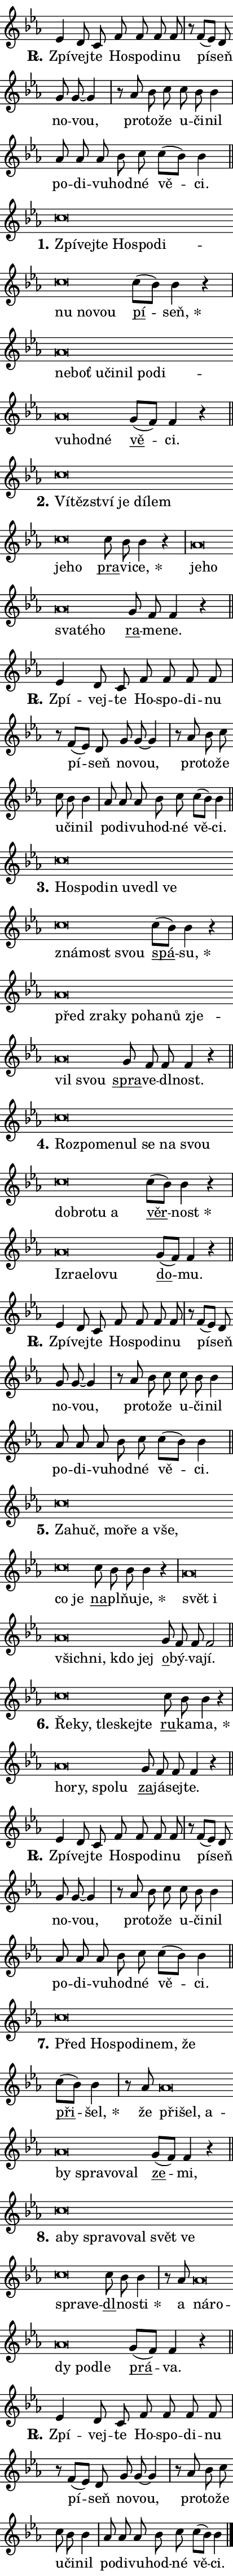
\version "2.22.1"
\header { tagline = "" }
\paper {
  indent = 0\cm
  top-margin = 0\cm
  right-margin = 0\cm
  bottom-margin = 0\cm
  left-margin = 0\cm
  paper-width = 7\cm
  page-breaking = #ly:one-page-breaking
  system-system-spacing.basic-distance = #11
  score-system-spacing.basic-distance = #11
  ragged-last = ##f
}


%% Author: Thomas Morley
%% https://lists.gnu.org/archive/html/lilypond-user/2020-05/msg00002.html
#(define (line-position grob)
"Returns position of @var[grob} in current system:
   @code{'start}, if at first time-step
   @code{'end}, if at last time-step
   @code{'middle} otherwise
"
  (let* ((col (ly:item-get-column grob))
         (ln (ly:grob-object col 'left-neighbor))
         (rn (ly:grob-object col 'right-neighbor))
         (col-to-check-left (if (ly:grob? ln) ln col))
         (col-to-check-right (if (ly:grob? rn) rn col))
         (break-dir-left
           (and
             (ly:grob-property col-to-check-left 'non-musical #f)
             (ly:item-break-dir col-to-check-left)))
         (break-dir-right
           (and
             (ly:grob-property col-to-check-right 'non-musical #f)
             (ly:item-break-dir col-to-check-right))))
        (cond ((eqv? 1 break-dir-left) 'start)
              ((eqv? -1 break-dir-right) 'end)
              (else 'middle))))

#(define (tranparent-at-line-position vctor)
  (lambda (grob)
  "Relying on @code{line-position} select the relevant enry from @var{vctor}.
Used to determine transparency,"
    (case (line-position grob)
      ((end) (not (vector-ref vctor 0)))
      ((middle) (not (vector-ref vctor 1)))
      ((start) (not (vector-ref vctor 2))))))

noteHeadBreakVisibility =
#(define-music-function (break-visibility)(vector?)
"Makes @code{NoteHead}s transparent relying on @var{break-visibility}"
#{
  \override NoteHead.transparent =
    #(tranparent-at-line-position break-visibility)
#})

#(define delete-ledgers-for-transparent-note-heads
  (lambda (grob)
    "Reads whether a @code{NoteHead} is transparent.
If so this @code{NoteHead} is removed from @code{'note-heads} from
@var{grob}, which is supposed to be @code{LedgerLineSpanner}.
As a result ledgers are not printed for this @code{NoteHead}"
    (let* ((nhds-array (ly:grob-object grob 'note-heads))
           (nhds-list
             (if (ly:grob-array? nhds-array)
                 (ly:grob-array->list nhds-array)
                 '()))
           ;; Relies on the transparent-property being done before
           ;; Staff.LedgerLineSpanner.after-line-breaking is executed.
           ;; This is fragile ...
           (to-keep
             (remove
               (lambda (nhd)
                 (ly:grob-property nhd 'transparent #f))
               nhds-list)))
      ;; TODO find a better method to iterate over grob-arrays, similiar
      ;; to filter/remove etc for lists
      ;; For now rebuilt from scratch
      (set! (ly:grob-object grob 'note-heads)  '())
      (for-each
        (lambda (nhd)
          (ly:pointer-group-interface::add-grob grob 'note-heads nhd))
        to-keep))))

hideNotes = {
  \noteHeadBreakVisibility #begin-of-line-visible
}
unHideNotes = {
  \noteHeadBreakVisibility #all-visible
}

% work-around for resetting accidentals
% https://lilypond.org/doc/v2.23/Documentation/notation/displaying-rhythms#unmetered-music
cadenzaMeasure = {
  \cadenzaOff
  \partial 1024 s1024
  \cadenzaOn
}

#(define-markup-command (accent layout props text) (markup?)
  "Underline accented syllable"
  (interpret-markup layout props
    #{\markup \override #'(offset . 4.3) \underline { #text }#}))

responsum = \markup \concat {
  "R" \hspace #-1.05 \path #0.1 #'((moveto 0 0.07) (lineto 0.9 0.8)) \hspace #0.05 "."
}

\layout {
    \context {
        \Staff
        \remove "Time_signature_engraver"
        \override LedgerLineSpanner.after-line-breaking = #delete-ledgers-for-transparent-note-heads
    }
    \context {
        \Voice {
            \override NoteHead.output-attributes = #'((class . "notehead"))
            \override Hairpin.height = #0.55
        }
    }
    \context {
        \Lyrics {
            \override StanzaNumber.output-attributes = #'((class . "stanzanumber"))
            \override LyricSpace.minimum-distance = #0.9
            \override LyricText.font-name = #"TeX Gyre Schola"
            \override LyricText.font-size = 1
            \override StanzaNumber.font-name = #"TeX Gyre Schola Bold"
            \override StanzaNumber.font-size = 1
        }
    }
}

% magnetic-lyrics.ily
%
%   written by
%     Jean Abou Samra <jean@abou-samra.fr>
%     Werner Lemberg <wl@gnu.org>
%
%   adapted by
%     Jiri Hon <jiri.hon@gmail.com>
%
% Version 2022-Apr-15

% https://www.mail-archive.com/lilypond-user@gnu.org/msg149350.html

#(define (Left_hyphen_pointer_engraver context)
   "Collect syllable-hyphen-syllable occurrences in lyrics and store
them in properties.  This engraver only looks to the left.  For
example, if the lyrics input is @code{foo -- bar}, it does the
following.

@itemize @bullet
@item
Set the @code{text} property of the @code{LyricHyphen} grob between
@q{foo} and @q{bar} to @code{foo}.

@item
Set the @code{left-hyphen} property of the @code{LyricText} grob with
text @q{foo} to the @code{LyricHyphen} grob between @q{foo} and
@q{bar}.
@end itemize

Use this auxiliary engraver in combination with the
@code{lyric-@/text::@/apply-@/magnetic-@/offset!} hook."
   (let ((hyphen #f)
         (text #f))
     (make-engraver
      (acknowledgers
       ((lyric-syllable-interface engraver grob source-engraver)
        (set! text grob)))
      (end-acknowledgers
       ((lyric-hyphen-interface engraver grob source-engraver)
        ;(when (not (grob::has-interface grob 'lyric-space-interface))
          (set! hyphen grob)));)
      ((stop-translation-timestep engraver)
       (when (and text hyphen)
         (ly:grob-set-object! text 'left-hyphen hyphen))
       (set! text #f)
       (set! hyphen #f)))))

#(define (lyric-text::apply-magnetic-offset! grob)
   "If the space between two syllables is less than the value in
property @code{LyricText@/.details@/.squash-threshold}, move the right
syllable to the left so that it gets concatenated with the left
syllable.

Use this function as a hook for
@code{LyricText@/.after-@/line-@/breaking} if the
@code{Left_@/hyphen_@/pointer_@/engraver} is active."
   (let ((hyphen (ly:grob-object grob 'left-hyphen #f)))
     (when hyphen
       (let ((left-text (ly:spanner-bound hyphen LEFT)))
         (when (grob::has-interface left-text 'lyric-syllable-interface)
           (let* ((common (ly:grob-common-refpoint grob left-text X))
                  (this-x-ext (ly:grob-extent grob common X))
                  (left-x-ext
                   (begin
                     ;; Trigger magnetism for left-text.
                     (ly:grob-property left-text 'after-line-breaking)
                     (ly:grob-extent left-text common X)))
                  ;; `delta` is the gap width between two syllables.
                  (delta (- (interval-start this-x-ext)
                            (interval-end left-x-ext)))
                  (details (ly:grob-property grob 'details))
                  (threshold (assoc-get 'squash-threshold details 0.2)))
             (when (< delta threshold)
               (let* (;; We have to manipulate the input text so that
                      ;; ligatures crossing syllable boundaries are not
                      ;; disabled.  For languages based on the Latin
                      ;; script this is essentially a beautification.
                      ;; However, for non-Western scripts it can be a
                      ;; necessity.
                      (lt (ly:grob-property left-text 'text))
                      (rt (ly:grob-property grob 'text))
                      (is-space (grob::has-interface hyphen 'lyric-space-interface))
                      (space (if is-space " " ""))
                      (space-markup (grob-interpret-markup grob " "))
                      (space-size (interval-length (ly:stencil-extent space-markup X)))
                      (extra-delta (if is-space space-size 0))
                      ;; Append new syllable.
                      (ltrt-space (if (and (string? lt) (string? rt))
                                (string-append lt space rt)
                                (make-concat-markup (list lt space rt))))
                      ;; Right-align `ltrt` to the right side.
                      (ltrt-space-markup (grob-interpret-markup
                               grob
                               (make-translate-markup
                                (cons (interval-length this-x-ext) 0)
                                (make-right-align-markup ltrt-space)))))
                 (begin
                   ;; Don't print `left-text`.
                   (ly:grob-set-property! left-text 'stencil #f)
                   ;; Set text and stencil (which holds all collected
                   ;; syllables so far) and shift it to the left.
                   (ly:grob-set-property! grob 'text ltrt-space)
                   (ly:grob-set-property! grob 'stencil ltrt-space-markup)
                   (ly:grob-translate-axis! grob (- (- delta extra-delta)) X))))))))))


#(define (lyric-hyphen::displace-bounds-first grob)
   ;; Make very sure this callback isn't triggered too early.
   (let ((left (ly:spanner-bound grob LEFT))
         (right (ly:spanner-bound grob RIGHT)))
     (ly:grob-property left 'after-line-breaking)
     (ly:grob-property right 'after-line-breaking)
     (ly:lyric-hyphen::print grob)))

squashThreshold = #0.4

\layout {
  \context {
    \Lyrics
    \consists #Left_hyphen_pointer_engraver
    \override LyricText.after-line-breaking =
      #lyric-text::apply-magnetic-offset!
    \override LyricHyphen.stencil = #lyric-hyphen::displace-bounds-first
    \override LyricText.details.squash-threshold = \squashThreshold
    \override LyricHyphen.minimum-distance = 0
    \override LyricHyphen.minimum-length = \squashThreshold
  }
}

squash = \override LyricText.details.squash-threshold = 9999
unSquash = \override LyricText.details.squash-threshold = \squashThreshold

left = \override LyricText.self-alignment-X = #LEFT
unLeft = \revert LyricText.self-alignment-X

starOffset = #(lambda (grob) 
                (let ((x_offset (ly:self-alignment-interface::aligned-on-x-parent grob)))
                  (if (= x_offset 0) 0 (+ x_offset 1.2))))

star = #(define-music-function (syllable)(string?)
"Append star separator at the end of a syllable"
#{
  \once \override LyricText.X-offset = #starOffset
  \lyricmode { \markup {
    #syllable
    \override #'((font-name . "TeX Gyre Schola Bold")) \hspace #0.2 \lower #0.65 \larger "*"
  } }
#})

starAccent = #(define-music-function (syllable)(string?)
"Append star separator at the end of a syllable and make accent"
#{
  \once \override LyricText.X-offset = #starOffset
  \lyricmode { \markup {
    \accent #syllable
    \override #'((font-name . "TeX Gyre Schola Bold")) \hspace #0.2 \lower #0.65 \larger "*"
  } }
#})

breath = #(define-music-function (syllable)(string?)
"Append breathing indicator at the end of a syllable"
#{
  \lyricmode { \markup { #syllable "+" } }
#})

optionalBreath = #(define-music-function (syllable)(string?)
"Append optional breathing indicator at the end of a syllable"
#{
  \lyricmode { \markup { #syllable "(+)" } }
#})


\score {
    <<
        \new Voice = "melody" { \cadenzaOn \key es \major \relative { es'4 d8 c f f f f \cadenzaMeasure \bar "|" r f[( es)] d \bar "" g g~ g4 \cadenzaMeasure \bar "|" r8 as bes c \bar "" c bes bes4 \cadenzaMeasure \bar "|" as8 as as bes c c[( bes)] bes4 \cadenzaMeasure \bar "||" \break }
\relative { c''\breve*1/16 \hideNotes \breve*1/16 \bar "" \breve*1/16 \bar "" \breve*1/16 \bar "" \breve*1/16 \bar "" \breve*1/16 \bar "" \breve*1/16 \bar "" \breve*1/16 \breve*1/16 \bar "" \unHideNotes \bar "" c8[( bes)] bes4 r \cadenzaMeasure \bar "|" as\breve*1/16 \hideNotes \breve*1/16 \bar "" \breve*1/16 \bar "" \breve*1/16 \bar "" \breve*1/16 \bar "" \breve*1/16 \bar "" \breve*1/16 \bar "" \breve*1/16 \bar "" \breve*1/16 \breve*1/16 \bar "" \unHideNotes \bar "" g8[( f)] f4 r \cadenzaMeasure \bar "||" \break }
\relative { c''\breve*1/16 \hideNotes \breve*1/16 \bar "" \breve*1/16 \bar "" \breve*1/16 \bar "" \breve*1/16 \bar "" \breve*1/16 \bar "" \breve*1/16 \breve*1/16 \bar "" \unHideNotes \bar "" c8 bes bes4 r \cadenzaMeasure \bar "|" as\breve*1/16 \hideNotes \breve*1/16 \bar "" \breve*1/16 \bar "" \breve*1/16 \breve*1/16 \bar "" \unHideNotes \bar "" g8 f f4 r \cadenzaMeasure \bar "||" \break }
\relative { es'4 d8 c f f f f \cadenzaMeasure \bar "|" r f[( es)] d \bar "" g g~ g4 \cadenzaMeasure \bar "|" r8 as bes c \bar "" c bes bes4 \cadenzaMeasure \bar "|" as8 as as bes c c[( bes)] bes4 \cadenzaMeasure \bar "||" \break }
\relative { c''\breve*1/16 \hideNotes \breve*1/16 \bar "" \breve*1/16 \bar "" \breve*1/16 \bar "" \breve*1/16 \bar "" \breve*1/16 \bar "" \breve*1/16 \bar "" \breve*1/16 \bar "" \breve*1/16 \breve*1/16 \bar "" \unHideNotes \bar "" c8[( bes)] bes4 r \cadenzaMeasure \bar "|" as\breve*1/16 \hideNotes \breve*1/16 \bar "" \breve*1/16 \bar "" \breve*1/16 \bar "" \breve*1/16 \bar "" \breve*1/16 \bar "" \breve*1/16 \bar "" \breve*1/16 \breve*1/16 \bar "" \unHideNotes \bar "" g8 f f f4 r \cadenzaMeasure \bar "||" \break }
\relative { c''\breve*1/16 \hideNotes \breve*1/16 \bar "" \breve*1/16 \bar "" \breve*1/16 \bar "" \breve*1/16 \bar "" \breve*1/16 \bar "" \breve*1/16 \bar "" \breve*1/16 \bar "" \breve*1/16 \bar "" \breve*1/16 \breve*1/16 \bar "" \unHideNotes \bar "" c8[( bes)] bes4 r \cadenzaMeasure \bar "|" as\breve*1/16 \hideNotes \breve*1/16 \bar "" \breve*1/16 \bar "" \breve*1/16 \breve*1/16 \bar "" \unHideNotes \bar "" g8[( f)] f4 r \cadenzaMeasure \bar "||" \break }
\relative { es'4 d8 c f f f f \cadenzaMeasure \bar "|" r f[( es)] d \bar "" g g~ g4 \cadenzaMeasure \bar "|" r8 as bes c \bar "" c bes bes4 \cadenzaMeasure \bar "|" as8 as as bes c c[( bes)] bes4 \cadenzaMeasure \bar "||" \break }
\relative { c''\breve*1/16 \hideNotes \breve*1/16 \bar "" \breve*1/16 \bar "" \breve*1/16 \bar "" \breve*1/16 \bar "" \breve*1/16 \bar "" \breve*1/16 \breve*1/16 \bar "" \unHideNotes \bar "" c8 bes bes bes4 r \cadenzaMeasure \bar "|" as\breve*1/16 \hideNotes \breve*1/16 \bar "" \breve*1/16 \bar "" \breve*1/16 \bar "" \breve*1/16 \breve*1/16 \bar "" \unHideNotes \bar "" g8 f f f2 \cadenzaMeasure \bar "||" \break }
\relative { c''\breve*1/16 \hideNotes \breve*1/16 \bar "" \breve*1/16 \bar "" \breve*1/16 \breve*1/16 \bar "" \unHideNotes \bar "" c8 bes bes4 r \cadenzaMeasure \bar "|" as\breve*1/16 \hideNotes \breve*1/16 \bar "" \breve*1/16 \breve*1/16 \bar "" \unHideNotes \bar "" g8 f f f4 r \cadenzaMeasure \bar "||" \break }
\relative { es'4 d8 c f f f f \cadenzaMeasure \bar "|" r f[( es)] d \bar "" g g~ g4 \cadenzaMeasure \bar "|" r8 as bes c \bar "" c bes bes4 \cadenzaMeasure \bar "|" as8 as as bes c c[( bes)] bes4 \cadenzaMeasure \bar "||" \break }
\relative { c''\breve*1/16 \hideNotes \breve*1/16 \bar "" \breve*1/16 \bar "" \breve*1/16 \bar "" \breve*1/16 \breve*1/16 \bar "" \unHideNotes \bar "" c8[( bes)] bes4 \cadenzaMeasure \bar "|" r8 as8 as\breve*1/16 \hideNotes \breve*1/16 \bar "" \breve*1/16 \bar "" \breve*1/16 \bar "" \breve*1/16 \bar "" \breve*1/16 \breve*1/16 \bar "" \unHideNotes \bar "" g8[( f)] f4 r \cadenzaMeasure \bar "||" \break }
\relative { c''\breve*1/16 \hideNotes \breve*1/16 \bar "" \breve*1/16 \bar "" \breve*1/16 \bar "" \breve*1/16 \bar "" \breve*1/16 \bar "" \breve*1/16 \bar "" \breve*1/16 \breve*1/16 \bar "" \unHideNotes \bar "" c8 bes bes4 \cadenzaMeasure \bar "|" r8 as8 as\breve*1/16 \hideNotes \breve*1/16 \bar "" \breve*1/16 \bar "" \breve*1/16 \breve*1/16 \bar "" \unHideNotes \bar "" g8[( f)] f4 r \cadenzaMeasure \bar "||" \break }
\relative { es'4 d8 c f f f f \cadenzaMeasure \bar "|" r f[( es)] d \bar "" g g~ g4 \cadenzaMeasure \bar "|" r8 as bes c \bar "" c bes bes4 \cadenzaMeasure \bar "|" as8 as as bes c c[( bes)] bes4 \cadenzaMeasure \bar "||" \break } \bar "|." }
        \new Lyrics \lyricsto "melody" { \lyricmode { \set stanza = \responsum
Zpí -- vej -- te Ho -- spo -- di -- nu pí -- seň no -- vou, pro -- to -- že u -- či -- nil po -- di -- vu -- hod -- né vě -- ci.
\set stanza = "1."
\left Zpí -- \squash vej -- te Ho -- spo -- di -- nu no -- vou \unLeft \unSquash \markup \accent pí -- \star seň, \left ne -- \squash boť u -- či -- nil po -- di -- vu -- hod -- né \unLeft \unSquash \markup \accent vě -- ci.
\set stanza = "2."
\left Ví -- \squash těz -- ství je dí -- lem je -- ho \unLeft \unSquash \markup \accent pra -- vi -- \star ce, \left je -- \squash ho sva -- té -- ho \unLeft \unSquash \markup \accent ra -- me -- ne.
\set stanza = \responsum
Zpí -- vej -- te Ho -- spo -- di -- nu pí -- seň no -- vou, pro -- to -- že u -- či -- nil po -- di -- vu -- hod -- né vě -- ci.
\set stanza = "3."
\left Ho -- \squash spo -- din u -- ve -- dl ve zná -- most svou \unLeft \unSquash \markup \accent spá -- \star su, \left před \squash zra -- ky po -- ha -- nů zje -- vil svou \unLeft \unSquash \markup \accent spra -- ve -- dl -- nost.
\set stanza = "4."
\left Roz -- \squash po -- me -- nul se na svou dob -- ro -- tu a \unLeft \unSquash \markup \accent věr -- \star nost \left Iz -- \squash ra -- e -- lo -- vu \unLeft \unSquash \markup \accent do -- mu.
\set stanza = \responsum
Zpí -- vej -- te Ho -- spo -- di -- nu pí -- seň no -- vou, pro -- to -- že u -- či -- nil po -- di -- vu -- hod -- né vě -- ci.
\set stanza = "5."
\left Za -- \squash huč, mo -- ře a vše, co je \unLeft \unSquash \markup \accent na -- pl -- ňu -- \star je, \left svět \squash i všich -- ni, kdo jej \unLeft \unSquash \markup \accent o -- bý -- va -- jí.
\set stanza = "6."
\left Ře -- \squash ky, tle -- skej -- te \unLeft \unSquash \markup \accent ru -- ka -- \star ma, \left ho -- \squash ry, spo -- lu \unLeft \unSquash \markup \accent za -- já -- sej -- te.
\set stanza = \responsum
Zpí -- vej -- te Ho -- spo -- di -- nu pí -- seň no -- vou, pro -- to -- že u -- či -- nil po -- di -- vu -- hod -- né vě -- ci.
\set stanza = "7."
\left Před \squash Ho -- spo -- di -- nem, že \unLeft \unSquash \markup \accent při -- \star šel, že \left při -- \squash šel, a -- by spra -- vo -- val \unLeft \unSquash \markup \accent ze -- mi,
\set stanza = "8."
\left a -- \squash by spra -- vo -- val svět ve spra -- ve -- \unLeft \unSquash \markup \accent dl -- no -- \star sti a \left ná -- \squash ro -- dy po -- dle \unLeft \unSquash \markup \accent prá -- va.
\set stanza = \responsum
Zpí -- vej -- te Ho -- spo -- di -- nu pí -- seň no -- vou, pro -- to -- že u -- či -- nil po -- di -- vu -- hod -- né vě -- ci. } }
    >>
    \layout {}
}
